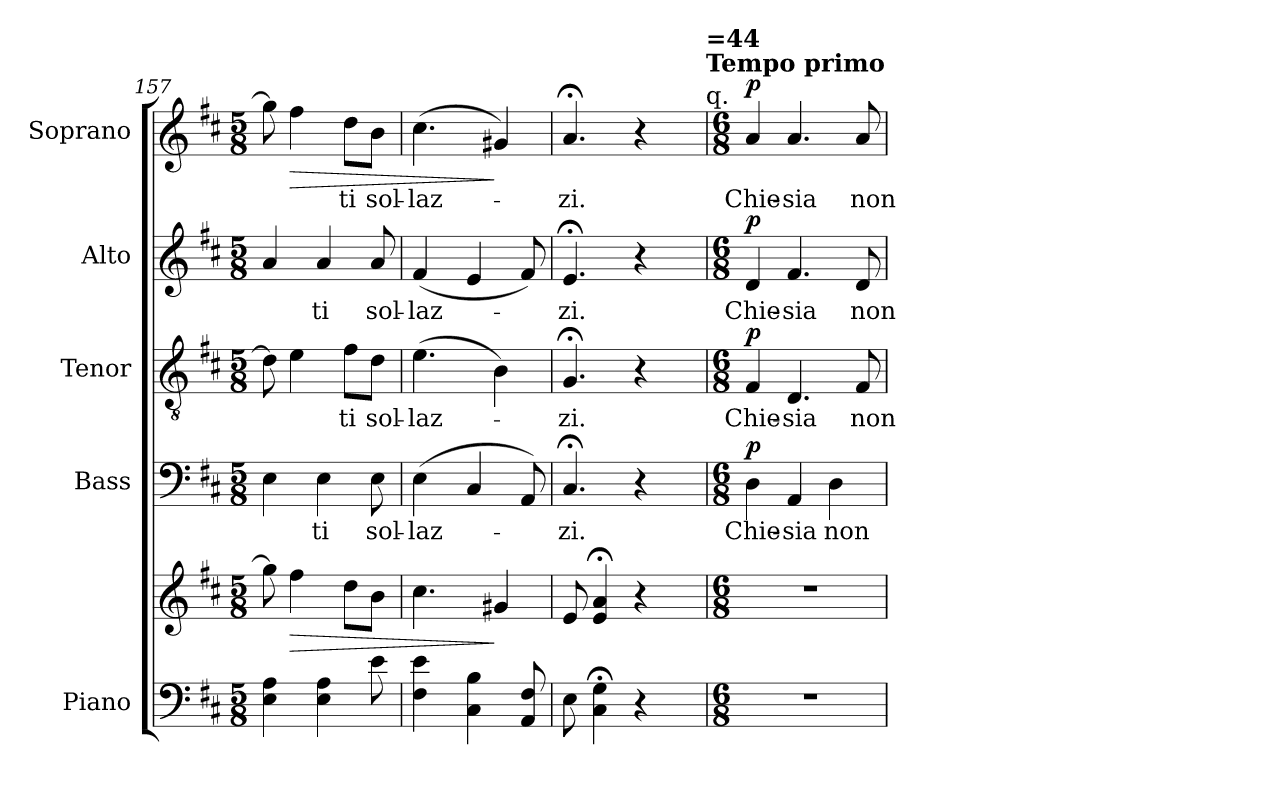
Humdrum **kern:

**kern	**kern	**dynam	**kern	**text	**dynam	**kern	**text	**dynam	**kern	**text	**dynam	**kern	**text	**dynam
*part5	*part5	*part5	*part4	*part4	*part4	*part3	*part3	*part3	*part2	*part2	*part2	*part1	*part1	*part1
*staff6	*staff5	*staff5/6	*staff4	*staff4	*staff4	*staff3	*staff3	*staff3	*staff2	*staff2	*staff2	*staff1	*staff1	*staff1
*I"Piano	*	*	*I"Bass	*	*	*I"Tenor	*	*	*I"Alto	*	*	*I"Soprano	*	*
*I'Pno.	*	*	*I'B.	*	*	*I'T.	*	*	*I'A.	*	*	*I'S.	*	*
*clefF4	*clefG2	*	*clefF4	*	*	*clefGv2	*	*	*clefG2	*	*	*clefG2	*	*
*	*	*	*	*	*	*ITrd7c12	*	*	*	*	*	*	*	*
*k[f#c#]	*k[f#c#]	*	*k[f#c#]	*	*	*k[f#c#]	*	*	*k[f#c#]	*	*	*k[f#c#]	*	*
*D:	*D:	*	*D:	*	*	*D:	*	*	*D:	*	*	*D:	*	*
*M5/8	*M5/8	*	*M5/8	*	*	*M5/8	*	*	*M5/8	*	*	*M5/8	*	*
=157	=157	=157	=157	=157	=157	=157	=157	=157	=157	=157	=157	=157	=157	=157
*^	*	*	*	*	*	*	*	*	*	*	*	*	*	*
4Ei\ 4Ai	8ryy	8ggi\]	.	4Ei\	.	.	8Di\]	.	.	4ai/	.	.	8ggi\]	.	.
!	!	!	!LO:HP:b	!	!	!	!	!	!	!	!	!	!	!	!LO:HP:b
.	8ryy	4ff#i\	>	.	.	.	4Ei\	.	.	.	.	.	4ff#i\	.	>
!	!	!	!	!	!LO:LY:b:color=#000000	!	!	!	!	!	!	!	!	!	!
!	!	!	!	!	!	!	!	!	!	!	!LO:LY:b:color=#000000	!	!	!	!
4Ei\ 4Ai	8ryy	.	.	4Ei\	-ti	.	.	.	.	4ai/	-ti	.	.	.	.
!	!	!	!	!	!	!	!	!LO:LY:b:color=#000000	!	!	!	!	!	!	!
!	!	!	!	!	!	!	!	!	!	!	!	!	!	!LO:LY:b:color=#000000	!
.	4ryy	8ddi\L	.	.	.	.	8F#i\L	-ti	.	.	.	.	8ddi\L	-ti	.
!	!	!	!	!	!LO:LY:b:color=#000000	!	!	!	!	!	!	!	!	!	!
!	!	!	!	!	!	!	!	!LO:LY:b:color=#000000	!	!	!	!	!	!	!
!	!	!	!	!	!	!	!	!	!	!	!LO:LY:b:color=#000000	!	!	!	!
!	!	!	!	!	!	!	!	!	!	!	!	!	!	!LO:LY:b:color=#000000	!
8ei\	.	8bi\J	.	8Ei\	sol-	.	8Di\J	sol-	.	8ai/	sol-	.	8bi\J	sol-	.
=158	=158	=158	=158	=158	=158	=158	=158	=158	=158	=158	=158	=158	=158	=158	=158
!	!	!	!	!	!LO:LY:b:color=#000000	!	!	!	!	!	!	!	!	!	!
!	!	!	!	!	!	!	!	!LO:LY:b:color=#000000	!	!	!	!	!	!	!
!	!	!	!	!	!	!	!	!	!	!	!LO:LY:b:color=#000000	!	!	!	!
!	!	!	!	!	!	!	!	!	!	!	!	!	!	!LO:LY:b:color=#000000	!
4F#i\ 4ei	8ryy	4.cc#i\	.	(4Ei\	-laz-	.	(4.Ei\	-laz-	.	(4f#i/	-laz-	.	(4.cc#i\	-laz-	.
.	8ryy	.	.	.	.	.	.	.	.	.	.	.	.	.	.
4C#i\ 4Bi	8ryy	.	.	4C#i/	.	.	.	.	.	4ei/	.	.	.	.	.
.	4ryy	4g#Xi/	]	.	.	.	4BBi\)	.	.	.	.	.	4g#Xi/)	.	]
8AAi/ 8F#i	.	.	.	8AAi/)	.	.	.	.	.	8f#i/)	.	.	.	.	.
*v	*v	*	*	*	*	*	*	*	*	*	*	*	*	*	*
=159	=159	=159	=159	=159	=159	=159	=159	=159	=159	=159	=159	=159	=159	=159
!	!	!	!	!LO:LY:b:color=#000000	!	!	!	!	!	!	!	!	!	!
!	!	!	!	!	!	!	!LO:LY:b:color=#000000	!	!	!	!	!	!	!
!	!	!	!	!	!	!	!	!	!	!LO:LY:b:color=#000000	!	!	!	!
!	!	!	!	!	!	!	!	!	!	!	!	!	!LO:LY:b:color=#000000	!
*	*	*	*	*	*	*	*	*	*	*	*	*^	*	*
8Ei\	8ei/	.	4.C#;i/	-zi.	.	4.GG;i/	-zi.	.	4.e;i/	-zi.	.	4.a;i/	2ryy	-zi.	.
4C#i\; 4Gi;	4ei/; 4ai;	.	.	.	.	.	.	.	.	.	.	.	.	.	.
4r	4r	.	4r	.	.	4r	.	.	4r	.	.	4r	.	.	.
.	.	.	.	.	.	.	.	.	.	.	.	.	16ryy	.	.
.	.	.	.	.	.	.	.	.	.	.	.	.	32ryy	.	.
.	.	.	.	.	.	.	.	.	.	.	.	.	64ryy	.	.
.	.	.	.	.	.	.	.	.	.	.	.	.	128...ryy	.	.
!	!	!	!	!	!	!	!	!	!	!	!	!	!LO:TX:a:B:t=Tempo primo	!	!
!	!	!	!	!	!	!	!	!	!	!	!	!	!LO:TX:t=q.	!	!
!	!	!	!	!	!	!	!	!	!	!	!	!	!LO:TX:B:t==44	!	!
.	.	.	.	.	.	.	.	.	.	.	.	.	1024ryy	.	.
*	*	*	*	*	*	*	*	*	*	*	*	*v	*v	*	*
=160	=160	=160	=160	=160	=160	=160	=160	=160	=160	=160	=160	=160	=160	=160
*M6/8	*M6/8	*	*M6/8	*	*	*M6/8	*	*	*M6/8	*	*	*M6/8	*	*
*	*	*	*	*	*	*	*	*	*	*	*	*^	*	*
!LO:N:vis=1	!LO:N:vis=1	!	!	!	!	!	!	!	!	!	!	!	!	!	!
*	*	*	*	*	*	*	*	*	*	*	*	*v	*v	*	*
*	*	*	*	*	*	*	*	*	*	*	*	*^	*	*
!	!	!	!	!LO:LY:b:color=#000000	!	!	!	!	!	!	!	!	!	!	!
*	*	*	*	*	*	*	*	*	*	*	*	*v	*v	*	*
*	*	*	*	*	*	*	*	*	*	*	*	*^	*	*
!	!	!	!	!	!	!	!LO:LY:b:color=#000000	!	!	!	!	!	!	!	!
*	*	*	*	*	*	*	*	*	*	*	*	*v	*v	*	*
*	*	*	*	*	*	*	*	*	*	*	*	*^	*	*
!	!	!	!	!	!	!	!	!	!	!LO:LY:b:color=#000000	!	!	!	!	!
*	*	*	*	*	*	*	*	*	*	*	*	*v	*v	*	*
*	*	*	*	*	*	*	*	*	*	*	*	*^	*	*
!	!	!	!	!	!	!	!	!	!	!	!	!	!	!LO:LY:b:color=#000000	!
*	*	*	*	*	*	*	*	*	*	*	*	*v	*v	*	*
2.r	2.r	.	4Di\	Chie-	p	4FF#i/	Chie-	p	4di/	Chie-	p	4ai/	Chie-	p
!	!	!	!	!LO:LY:b:color=#000000	!	!	!	!	!	!	!	!	!	!
!	!	!	!	!	!	!	!LO:LY:b:color=#000000	!	!	!	!	!	!	!
!	!	!	!	!	!	!	!	!	!	!LO:LY:b:color=#000000	!	!	!	!
!	!	!	!	!	!	!	!	!	!	!	!	!	!LO:LY:b:color=#000000	!
.	.	.	4AAi/	-sia	.	4.DDi/	-sia	.	4.f#i/	-sia	.	4.ai/	-sia	.
!	!	!	!	!LO:LY:b:color=#000000	!	!	!	!	!	!	!	!	!	!
.	.	.	4Di\	non	.	.	.	.	.	.	.	.	.	.
!	!	!	!	!	!	!	!LO:LY:b:color=#000000	!	!	!	!	!	!	!
!	!	!	!	!	!	!	!	!	!	!LO:LY:b:color=#000000	!	!	!	!
!	!	!	!	!	!	!	!	!	!	!	!	!	!LO:LY:b:color=#000000	!
.	.	.	.	.	.	8FF#i/	non	.	8di/	non	.	8ai/	non	.
=	=	=	=	=	=	=	=	=	=	=	=	=	=	=
*-	*-	*-	*-	*-	*-	*-	*-	*-	*-	*-	*-	*-	*-	*-
